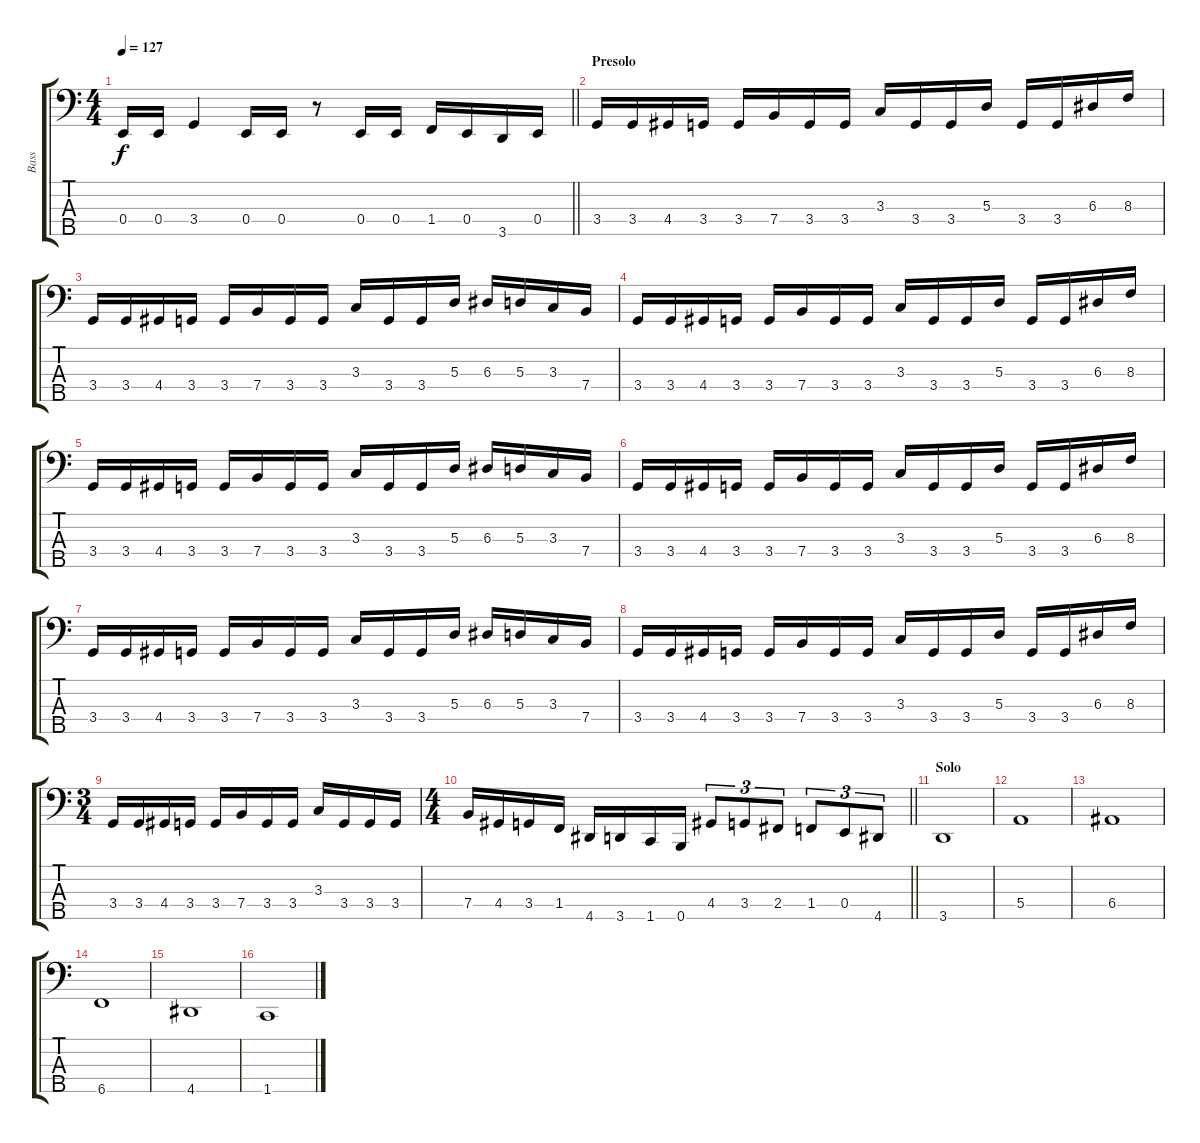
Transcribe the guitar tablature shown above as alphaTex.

\track ("Bass" "Bass") {instrument electricbassfinger}
\staff {score tabs}
\tuning (G2 D2 A1 E1 B0) {hide}
\ts (4 4)
\tempo 127
\clef f4
\barLineRight lightlight
\ks c
0.4.16{dy f} 0.4.16 3.4.4 0.4.16 0.4.16 r.8 0.4.16 0.4.16 1.4.16 0.4.16 3.5.16 0.4.16 |
\section ("" "Presolo")
3.4.16 3.4.16 4.4.16 3.4.16 3.4.16 7.4.16 3.4.16 3.4.16 3.3.16 3.4.16 3.4.16 5.3.16 3.4.16 3.4.16 6.3.16 8.3.16 |
3.4.16 3.4.16 4.4.16 3.4.16 3.4.16 7.4.16 3.4.16 3.4.16 3.3.16 3.4.16 3.4.16 5.3.16 6.3.16 5.3.16 3.3.16 7.4.16 |
3.4.16 3.4.16 4.4.16 3.4.16 3.4.16 7.4.16 3.4.16 3.4.16 3.3.16 3.4.16 3.4.16 5.3.16 3.4.16 3.4.16 6.3.16 8.3.16 |
3.4.16 3.4.16 4.4.16 3.4.16 3.4.16 7.4.16 3.4.16 3.4.16 3.3.16 3.4.16 3.4.16 5.3.16 6.3.16 5.3.16 3.3.16 7.4.16 |
3.4.16 3.4.16 4.4.16 3.4.16 3.4.16 7.4.16 3.4.16 3.4.16 3.3.16 3.4.16 3.4.16 5.3.16 3.4.16 3.4.16 6.3.16 8.3.16 |
3.4.16 3.4.16 4.4.16 3.4.16 3.4.16 7.4.16 3.4.16 3.4.16 3.3.16 3.4.16 3.4.16 5.3.16 6.3.16 5.3.16 3.3.16 7.4.16 |
3.4.16 3.4.16 4.4.16 3.4.16 3.4.16 7.4.16 3.4.16 3.4.16 3.3.16 3.4.16 3.4.16 5.3.16 3.4.16 3.4.16 6.3.16 8.3.16 |
\ts (3 4)
3.4.16 3.4.16 4.4.16 3.4.16 3.4.16 7.4.16 3.4.16 3.4.16 3.3.16 3.4.16 3.4.16 3.4.16 |
\ts (4 4)
\barLineRight lightlight
7.4.16 4.4.16 3.4.16 1.4.16 4.5.16 3.5.16 1.5.16 0.5.16 4.4.8{tu (3 2)} 3.4.8{tu (3 2)} 2.4.8{tu (3 2)} 1.4.8{tu (3 2)} 0.4.8{tu (3 2)} 4.5.8{tu (3 2)} |
\section ("" "Solo")
3.5.1 |
5.4.1 |
6.4.1 |
6.5.1 |
4.5.1 |
1.5.1
